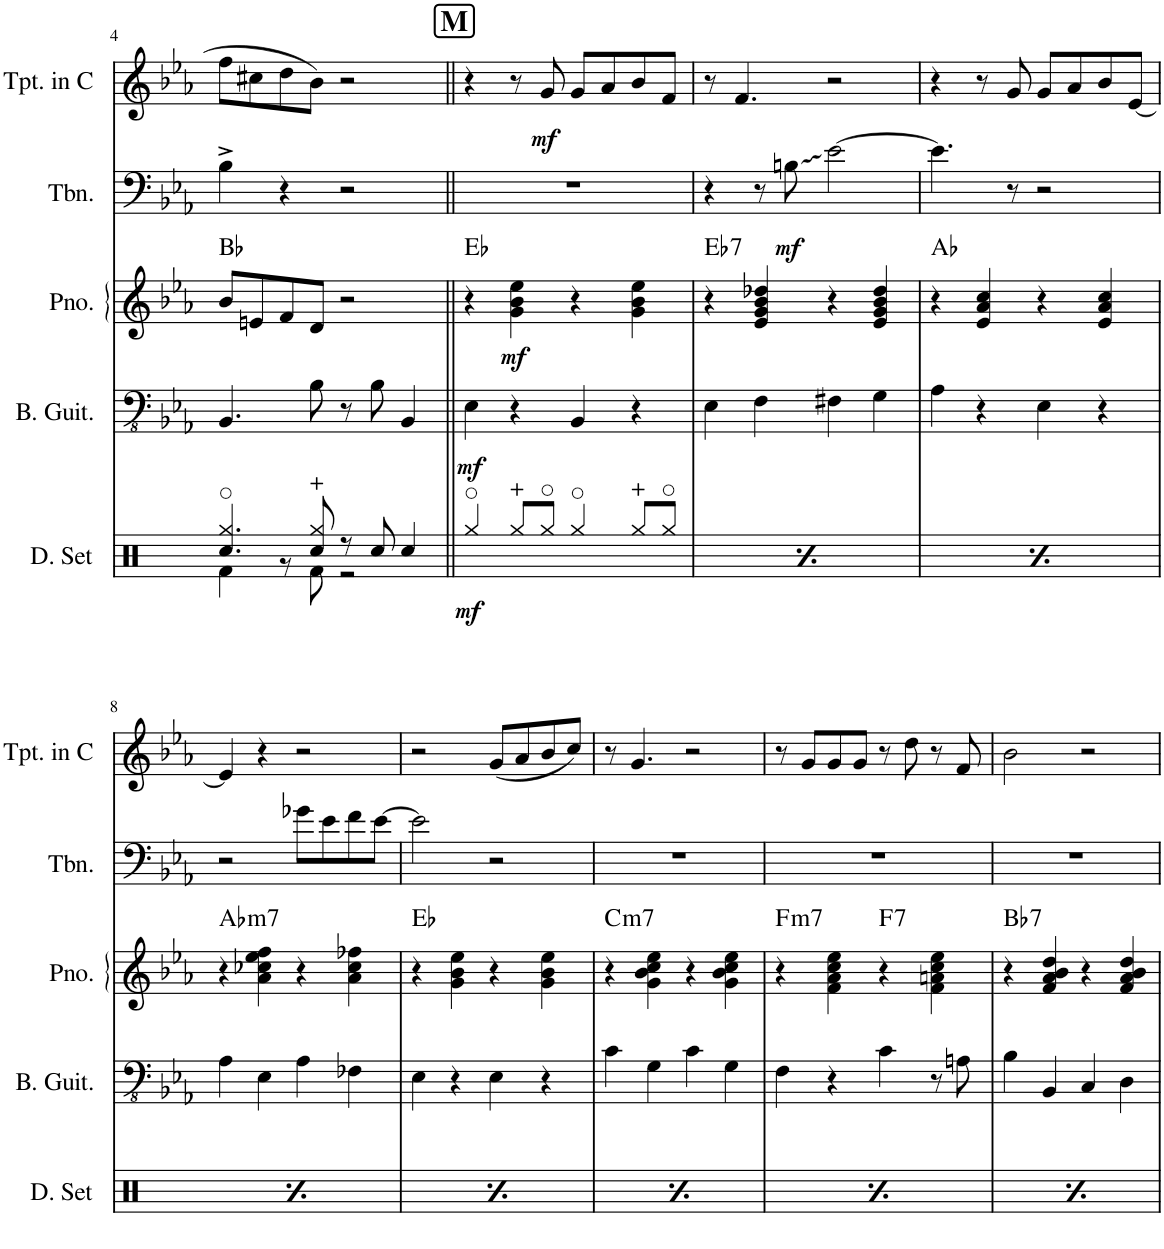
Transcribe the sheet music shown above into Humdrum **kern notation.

**kern	**dynam	**kern	**dynam	**kern	**dynam	**harte	**kern	**dynam	**kern	**dynam	**kern	**dynam	**kern	**dynam
*part7	*part7	*part6	*part6	*part5	*part5	*part5	*part4	*part4	*part3	*part3	*part2	*part2	*part1	*part1
*staff7	*staff7	*staff6	*staff6	*staff5	*staff5	*	*staff4	*staff4	*staff3	*staff3	*staff2	*staff2	*staff1	*staff1
*I"Bass Guitar	*	*I"Baritone Saxophone	*	*I"Piano	*	*	*I"Trombone	*	*I"Soprano Saxophone	*	*I"Trumpet in Bb	*	*I"Trumpet in C	*
*I'B. Guit.	*	*I'Bar. Sax.	*	*I'Pno.	*	*	*I'Tbn.	*	*I'S. Sax.	*	*I'Tpt. in Bb	*	*I'Tpt. in C	*
!!LO:PB:g=z
*clefFv4	*	*clefF4	*	*clefG2	*	*	*clefF4	*	*clefG2	*	*clefG2	*	*clefG2	*
*	*	*Trd12c21	*	*	*	*	*	*	*Trd1c2	*	*Trd1c2	*	*Trd1c2	*
*k[b-e-a-]	*	*k[b-e-a-]	*	*k[b-e-a-]	*	*	*k[b-e-a-]	*	*k[b-e-a-]	*	*k[b-e-a-]	*	*k[b-e-a-]	*
*M2/2	*	*M2/2	*	*M2/2	*	*	*M2/2	*	*M2/2	*	*M2/2	*	*M2/2	*
*met(c|)	*	*met(c|)	*	*met(c|)	*	*	*met(c|)	*	*met(c|)	*	*met(c|)	*	*met(c|)	*
=4	=4	=4	=4	=4	=4	=4	=4	=4	=4	=4	=4	=4	=4	=4
4.BBB-/	.	4.BB-	.	8b-/L	.	Bb:maj	4B-^\	.	8ff\L	.	8ff\L	.	8ff\L	.
.	.	.	.	8en/	.	.	.	.	8cc#X\	.	8cc#X\	.	8cc#X\	.
.	.	.	.	8f/	.	.	4r	.	8dd\	.	8dd\	.	8dd\	.
8BB-\	.	8B-	.	8d/J	.	.	.	.	8b-\J	.	8b-\J	.	8b-\J	.
8r	.	8r	.	2r	.	.	2r	.	2r	.	2r	.	2r	.
8BB-\	.	8B-	.	.	.	.	.	.	.	.	.	.	.	.
4BBB-/	.	4BB-	.	.	.	.	.	.	.	.	.	.	.	.
!!LO:REH:place=s1:a:B:cj:fs=14:t=M
=5||	=5||	=5||	=5||	=5||	=5||	=5||	=5||	=5||	=5||	=5||	=5||	=5||	=5||	=5||
!	!LO:DY:b	!	!LO:DY:b	!	!	!	!	!	!	!	!	!	!	!
4EE-\	mf	4E-	mf	4r	.	Eb:maj	1r	.	4r	.	4r	.	4r	.
!	!	!	!	!	!LO:DY:b	!	!	!	!	!	!	!	!	!
4r	.	4r	.	4g\ 4b-\ 4ee-\	mf	.	.	.	8r	.	8r	.	8r	.
!	!	!	!	!	!	!	!	!	!	!LO:DY:b	!	!LO:DY:b	!	!LO:DY:b
.	.	.	.	.	.	.	.	.	8g	mf	8g	mf	8g/	mf
4BBB-/	.	4BB-	.	4r	.	.	.	.	8g/L	.	8g/L	.	8g/L	.
.	.	.	.	.	.	.	.	.	8a-/	.	8a-/	.	8a-/	.
4r	.	4r	.	4g\ 4b-\ 4ee-\	.	.	.	.	8b-/	.	8b-/	.	8b-/	.
.	.	.	.	.	.	.	.	.	8f/J	.	8f/J	.	8f/J	.
=6	=6	=6	=6	=6	=6	=6	=6	=6	=6	=6	=6	=6	=6	=6
!	!	!	!	!	!	!LO:H:kt=7	!	!	!	!	!	!	!	!
4EE-\	.	4E-	.	4r	.	Eb:7	4r	.	8r	.	8r	.	8r	.
.	.	.	.	.	.	.	.	.	4.f	.	4.f	.	4.f/	.
4FF\	.	4F	.	4e-/ 4g/ 4b-/ 4dd-X/	.	.	8r	.	.	.	.	.	.	.
!	!	!	!	!	!	!	!	!LO:DY:b	!	!	!	!	!	!
.	.	.	.	.	.	.	8Bn\	mf	.	.	.	.	.	.
4FF#X\	.	4F#X	.	4r	.	.	[2e-\	.	2r	.	2r	.	2r	.
4GG\	.	4G	.	4e-/ 4g/ 4b-/ 4dd-/	.	.	.	.	.	.	.	.	.	.
=7	=7	=7	=7	=7	=7	=7	=7	=7	=7	=7	=7	=7	=7	=7
4AA-\	.	4A-	.	4r	.	Ab:maj	4.e-\]	.	4r	.	4r	.	4r	.
4r	.	4r	.	4e-/ 4a-/ 4cc/	.	.	.	.	8r	.	8r	.	8r	.
.	.	.	.	.	.	.	8r	.	8g	.	8g	.	8g/	.
4EE-\	.	4E-	.	4r	.	.	2r	.	8g/L	.	8g/L	.	8g/L	.
.	.	.	.	.	.	.	.	.	8a-/	.	8a-/	.	8a-/	.
4r	.	4r	.	4e-/ 4a-/ 4cc/	.	.	.	.	8b-/	.	8b-/	.	8b-/	.
.	.	.	.	.	.	.	.	.	[8e-/J	.	[8e-/J	.	[8e-/J	.
!!LO:LB:g=z
=8	=8	=8	=8	=8	=8	=8	=8	=8	=8	=8	=8	=8	=8	=8
!	!	!	!	!	!	!LO:H:kt=m7	!	!	!	!	!	!	!	!
4AA-\	.	4A-	.	4r	.	Ab:min7	2r	.	4e-]	.	4e-]	.	4e-/]	.
4EE-\	.	4E-	.	4a-\ 4cc-X\ 4ee-\ 4ff\	.	.	.	.	4r	.	4r	.	4r	.
4AA-\	.	4A-	.	4r	.	.	8g-X\L	.	2r	.	2r	.	2r	.
.	.	.	.	.	.	.	8e-\	.	.	.	.	.	.	.
4FF-X\	.	4F-X	.	4a-\ 4cc-\ 4ff-X\	.	.	8f\	.	.	.	.	.	.	.
.	.	.	.	.	.	.	[8e-\J	.	.	.	.	.	.	.
=9	=9	=9	=9	=9	=9	=9	=9	=9	=9	=9	=9	=9	=9	=9
4EE-\	.	4E-	.	4r	.	Eb:maj	2e-\]	.	2r	.	2r	.	2r	.
4r	.	4r	.	4g\ 4b-\ 4ee-\	.	.	.	.	.	.	.	.	.	.
4EE-\	.	4E-	.	4r	.	.	2r	.	(8g/L	.	(8g/L	.	(8g/L	.
.	.	.	.	.	.	.	.	.	8a-/	.	8a-/	.	8a-/	.
4r	.	4r	.	4g\ 4b-\ 4ee-\	.	.	.	.	8b-/	.	8b-/	.	8b-/	.
.	.	.	.	.	.	.	.	.	8cc/J)	.	8cc/J)	.	8cc/J)	.
=10	=10	=10	=10	=10	=10	=10	=10	=10	=10	=10	=10	=10	=10	=10
!	!	!	!	!	!	!LO:H:kt=m7	!	!	!	!	!	!	!	!
4C\	.	4c	.	4r	.	C:min7	1r	.	8r	.	8r	.	8r	.
.	.	.	.	.	.	.	.	.	4.g	.	4.g	.	4.g/	.
4GG\	.	4G	.	4g\ 4b-\ 4cc\ 4ee-\	.	.	.	.	.	.	.	.	.	.
4C\	.	4c	.	4r	.	.	.	.	2r	.	2r	.	2r	.
4GG\	.	4G	.	4g\ 4b-\ 4cc\ 4ee-\	.	.	.	.	.	.	.	.	.	.
=11	=11	=11	=11	=11	=11	=11	=11	=11	=11	=11	=11	=11	=11	=11
!	!	!	!	!	!	!LO:H:kt=m7	!	!	!	!	!	!	!	!
4FF\	.	4F	.	4r	.	F:min7	1r	.	8r	.	8r	.	8r	.
.	.	.	.	.	.	.	.	.	8g/L	.	8g/L	.	8g/L	.
4r	.	4r	.	4f\ 4a-\ 4cc\ 4ee-\	.	.	.	.	8g/	.	8g/	.	8g/	.
.	.	.	.	.	.	.	.	.	8g/J	.	8g/J	.	8g/J	.
!	!	!	!	!	!	!LO:H:kt=7	!	!	!	!	!	!	!	!
4C\	.	4c	.	4r	.	F:7	.	.	8r	.	8r	.	8r	.
.	.	.	.	.	.	.	.	.	8dd	.	8dd	.	8dd\	.
8r	.	8r	.	4f\ 4an\ 4cc\ 4ee-\	.	.	.	.	8r	.	8r	.	8r	.
8AAn\	.	8An	.	.	.	.	.	.	8f	.	8f	.	8f/	.
=12	=12	=12	=12	=12	=12	=12	=12	=12	=12	=12	=12	=12	=12	=12
!	!	!	!	!	!	!LO:H:kt=7	!	!	!	!	!	!	!	!
4BB-\	.	4B-	.	4r	.	Bb:7	1r	.	2b-	.	2b-	.	2b-\	.
4BBB-/	.	4BB-	.	4f/ 4a-/ 4b-/ 4dd/	.	.	.	.	.	.	.	.	.	.
4CC/	.	4C	.	4r	.	.	.	.	2r	.	2r	.	2r	.
4DD\	.	4D	.	4f/ 4a-/ 4b-/ 4dd/	.	.	.	.	.	.	.	.	.	.
=	=	=	=	=	=	=	=	=	=	=	=	=	=	=
*-	*-	*-	*-	*-	*-	*-	*-	*-	*-	*-	*-	*-	*-	*-
